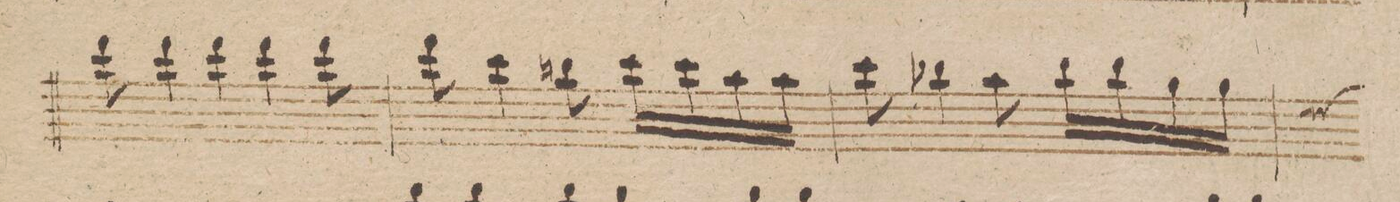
**kern	**dynam
*I"Violino 1mo	*
*clefG2	*
*k[b-]	*
*met(c|)	*
*M3/4	*
8ddd\	.
6ddd\	.
6ddd\	.
6ddd\	.
8ddd\	.
=138	=138
8ddd\	.
4ccc\	.
8bbn\	.
16ccc\LL	.
16ccc\	.
16aa\	.
16aa\JJ	.
=139	=139
8ccc\	.
4bb-X\	.
8aa\	.
16bb-\LL	.
16bb-\	.
16gg\	.
16gg\JJ	.
*custos:dd	*
=140	=140
*-	*-
